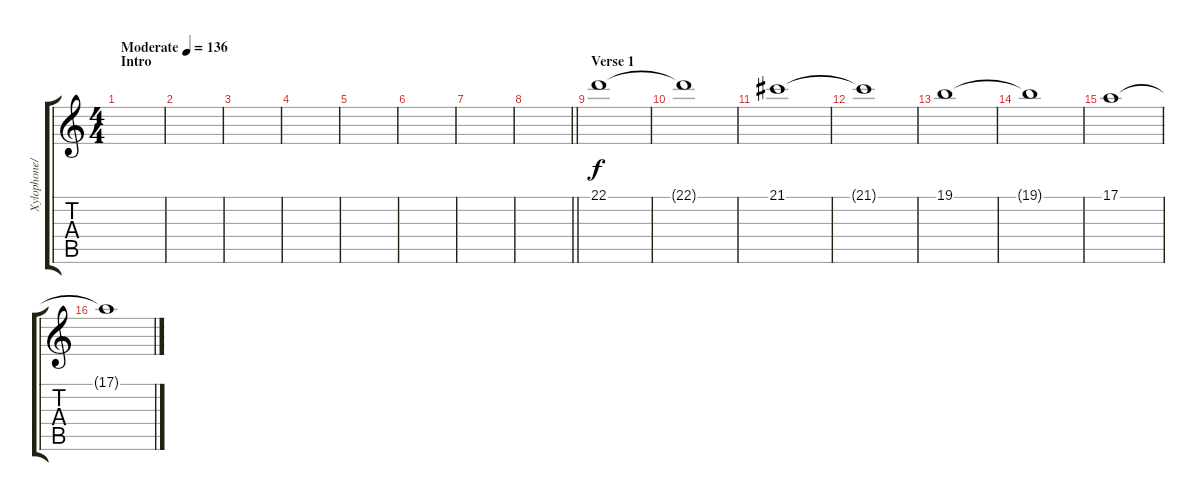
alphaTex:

\track ("Xylophone/Glockenspiel" "Xylophone/") {instrument vibraphone}
\staff {score tabs}
\tuning (E4 B3 G3 D3 A2 E2) {hide}
\ts (4 4)
\section ("" "Intro ")
\tempo (136 "Moderate")
\clef g2
\ks c
|
|
|
|
|
|
|
\barLineRight lightlight
|
\section ("" "Verse 1")
22.1.1 |
22.1{t}.1 |
21.1.1 |
21.1{t}.1 |
19.1.1 |
19.1{t}.1 |
17.1.1 |
17.1{t}.1
